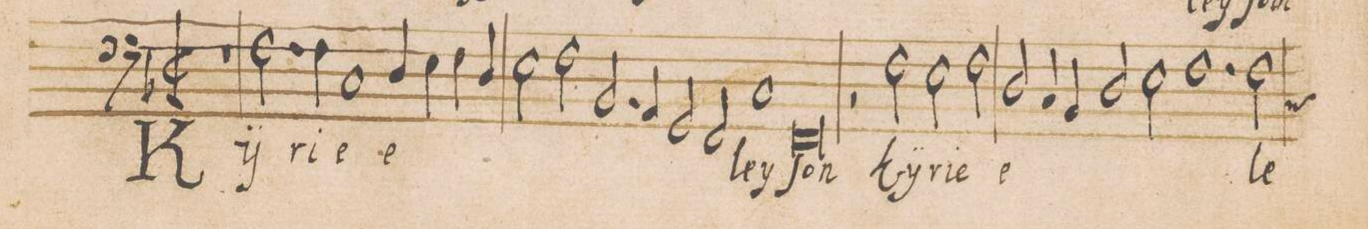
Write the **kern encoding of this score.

**kern	**text
*I"BASSVS	*
*clefF4	*
*k[b-]	*
*met(C|)	*
*M2/1	*
1r	.
2.F\	Kӱ-
4F\	-ri-
=42-	=42-
1C	-e
4D/	e-
4E\	.
4F\	.
4D/	.
=43	=43
2E\	.
2F\	.
2.BB-/	.
4AA/	.
=44-	=44-
2GG/	.
2FF/	.
1C	-ley-
=45-	=45-
0FF	-ſon
=46	=46
2r	.
2F\	kӱ-
2E\	-ri-
2F\	-e
=47	=47
2D/	e
4C/	.
4BB-/	.
2D/	.
2E\	.
=48-	=48-
1.F	.
2F\	lei-
*custos:C	*
=49	=49
*-	*-
